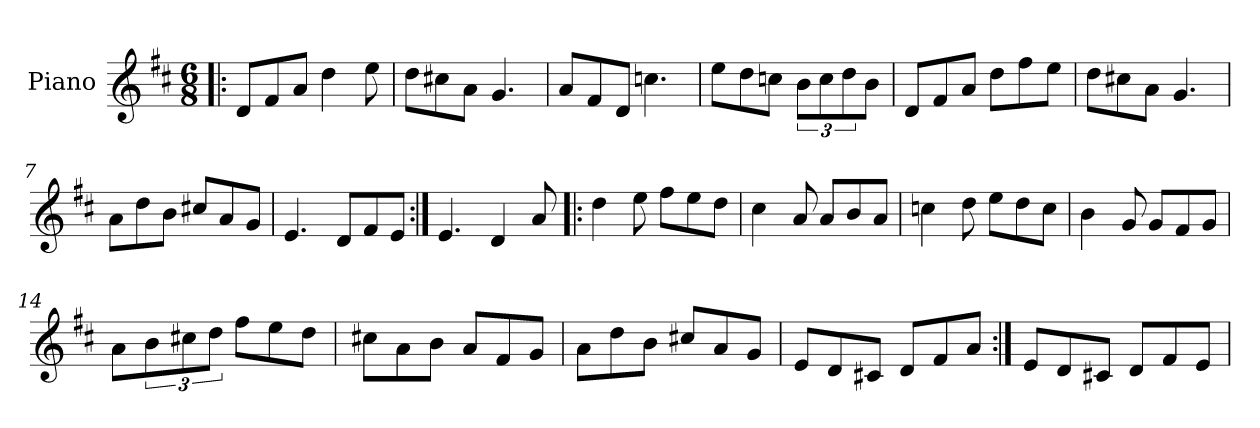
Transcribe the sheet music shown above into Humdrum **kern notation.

**kern
*part1
*staff1
*I"Piano
*I'Pno
*clefG2
*k[f#c#]
*D:
*M6/8
=1!|:
8d/L
8f#/
8a/J
4dd\
8ee\
=2
8dd\L
8cc#X\
8a\J
4.g/
=3
8a/L
8f#/
8d/J
4.ccn\
=4
8ee\L
8dd\
8ccn\J
12b\L
12cc\
12dd\
8b\J
=5
8d/L
8f#/
8a/J
8dd\L
8ff#\
8ee\J
=6
8dd\L
8cc#X\
8a\J
4.g/
=7
8a\L
8dd\
8b\J
8cc#X/L
8a/
8g/J
=8
4.e/
8d/L
8f#/
8e/J
=9:|!
4.e/
4d/
8a/
=10!|:
4dd\
8ee\
8ff#\L
8ee\
8dd\J
=11
4cc#\
8a/
8a/L
8b/
8a/J
=12
4ccn\
8dd\
8ee\L
8dd\
8cc\J
=13
4b\
8g/
8g/L
8f#/
8g/J
=14
8a\L
12b\
12cc#X\
12dd\J
8ff#\L
8ee\
8dd\J
=15
8cc#X\L
8a\
8b\J
8a/L
8f#/
8g/J
=16
8a\L
8dd\
8b\J
8cc#X/L
8a/
8g/J
=17
8e/L
8d/
8c#X/J
8d/L
8f#/
8a/J
=18:|!
8e/L
8d/
8c#X/J
8d/L
8f#/
8e/J
=
*-
